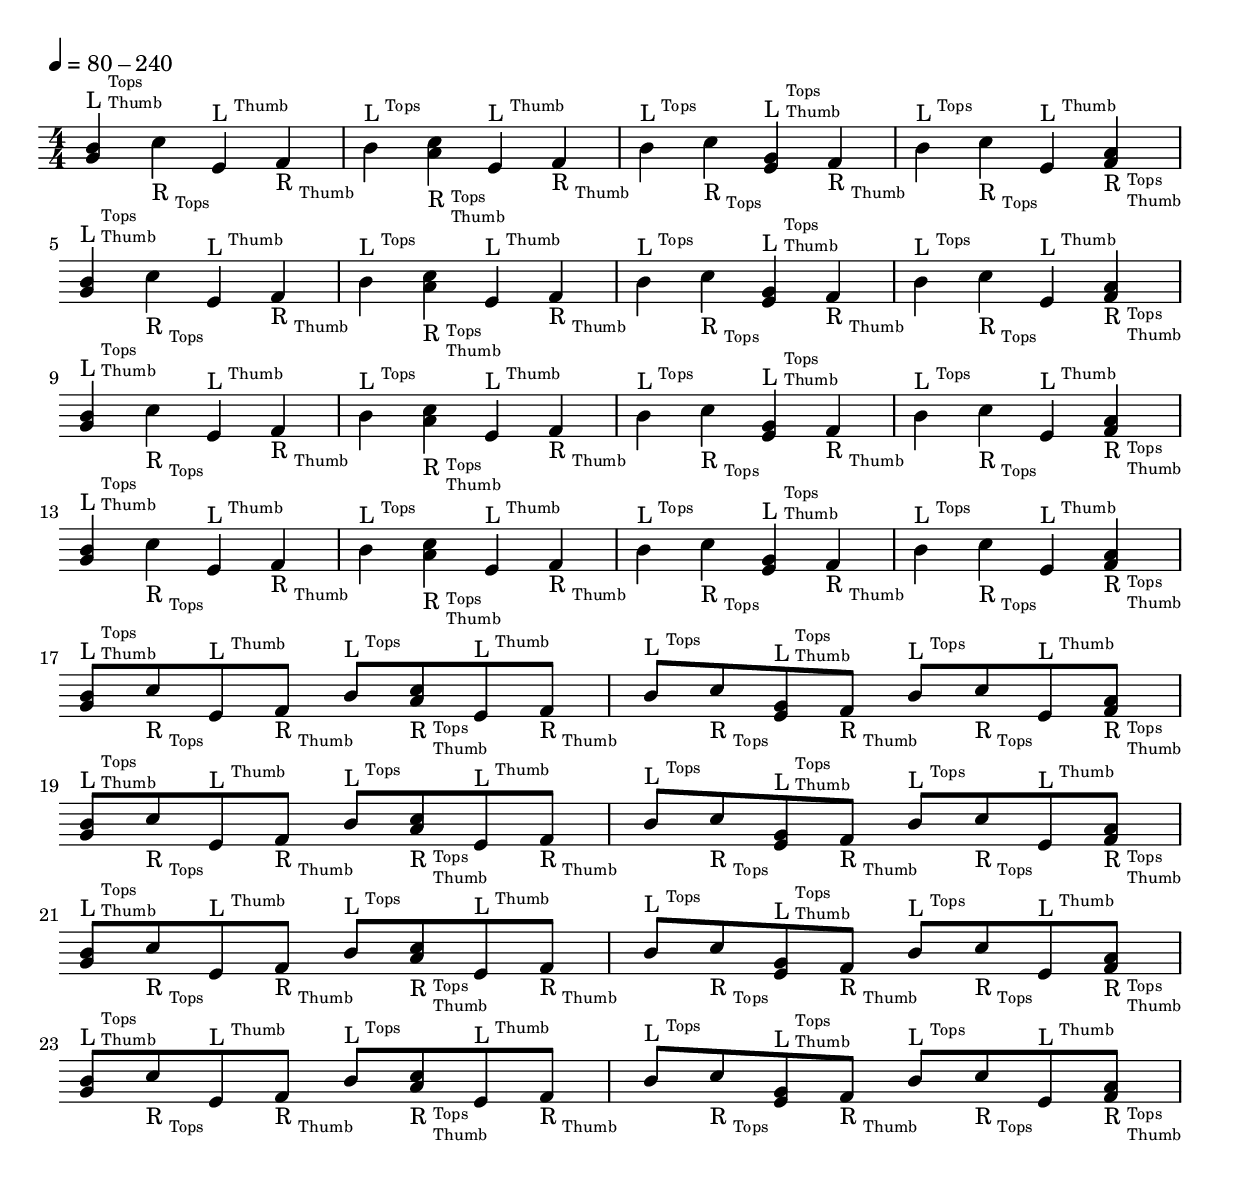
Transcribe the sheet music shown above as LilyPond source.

\version "2.24.1"
\include "../global.ly"

\layout {
  indent = -3.5
}

\relative {
  \defaultScoreSettings
  \tempo 4 = 80 - 240
  \time 4/4

  \repeat unfold 4 {
    <b' g>4^\LBothTop     c_\RTopsBtm     e,^\LThumbTop     f_\RThumbBtm 
         b4^\LTopsTop <c a>_\RBothBtm     e,^\LThumbTop     f_\RThumbBtm 
         b4^\LTopsTop     c_\RTopsBtm <e, g>^\LBothTop      f_\RThumbBtm 
         b4^\LTopsTop     c_\RTopsBtm     e,^\LThumbTop <f a>_\RBothBtm  
    \break
  }

  \repeat unfold 4 {
    <b g>8^\LBothTop     c_\RTopsBtm     e,^\LThumbTop     f_\RThumbBtm 
        b8^\LTopsTop <c a>_\RBothBtm     e,^\LThumbTop     f_\RThumbBtm 
        b8^\LTopsTop     c_\RTopsBtm <e, g>^\LBothTop      f_\RThumbBtm 
        b8^\LTopsTop     c_\RTopsBtm     e,^\LThumbTop <f a>_\RBothBtm  
    \break
  }
}